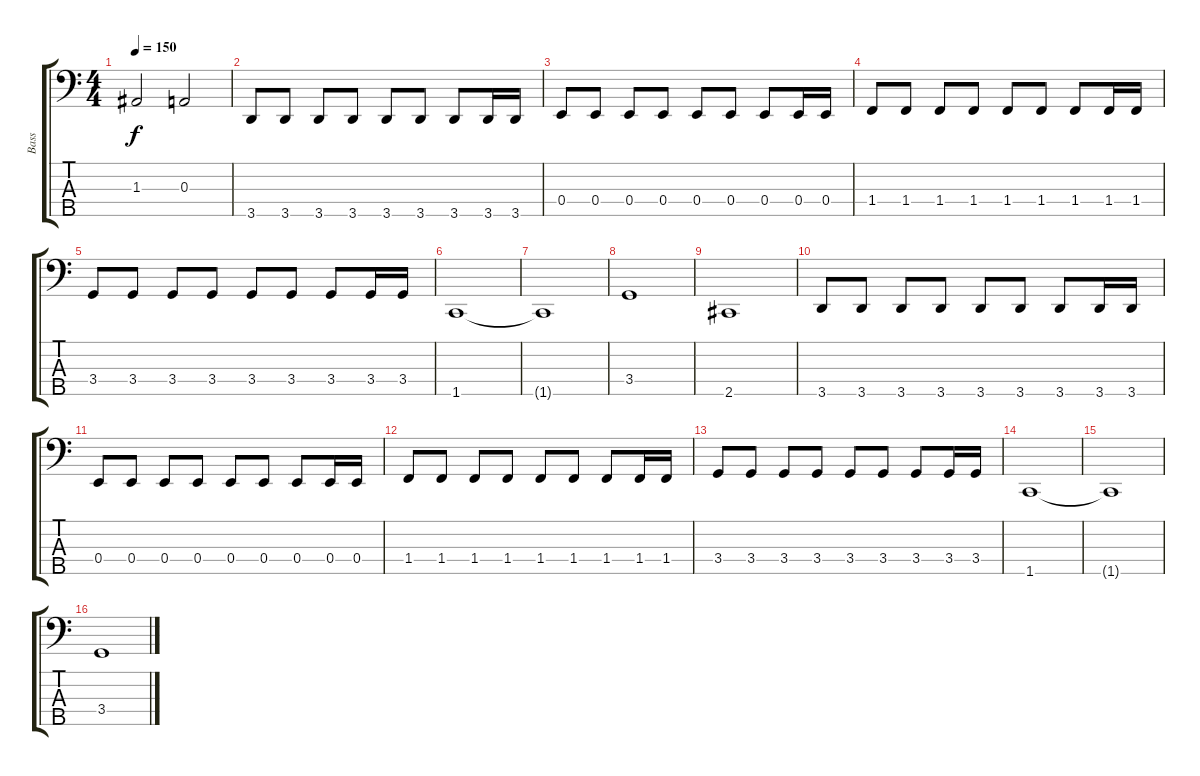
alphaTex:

\track ("Bass" "Bass") {instrument electricbassfinger}
\staff {score tabs}
\tuning (G2 D2 A1 E1 B0) {hide}
\ts (4 4)
\tempo 150
\clef f4
\ks c
1.3.2{dy f} 0.3.2 |
3.5.8 3.5.8 3.5.8 3.5.8 3.5.8 3.5.8 3.5.8 3.5.16 3.5.16 |
0.4.8 0.4.8 0.4.8 0.4.8 0.4.8 0.4.8 0.4.8 0.4.16 0.4.16 |
1.4.8 1.4.8 1.4.8 1.4.8 1.4.8 1.4.8 1.4.8 1.4.16 1.4.16 |
3.4.8 3.4.8 3.4.8 3.4.8 3.4.8 3.4.8 3.4.8 3.4.16 3.4.16 |
1.5.1 |
1.5{t}.1 |
3.4.1 |
2.5.1 |
3.5.8 3.5.8 3.5.8 3.5.8 3.5.8 3.5.8 3.5.8 3.5.16 3.5.16 |
0.4.8 0.4.8 0.4.8 0.4.8 0.4.8 0.4.8 0.4.8 0.4.16 0.4.16 |
1.4.8 1.4.8 1.4.8 1.4.8 1.4.8 1.4.8 1.4.8 1.4.16 1.4.16 |
3.4.8 3.4.8 3.4.8 3.4.8 3.4.8 3.4.8 3.4.8 3.4.16 3.4.16 |
1.5.1 |
1.5{t}.1 |
3.4.1
